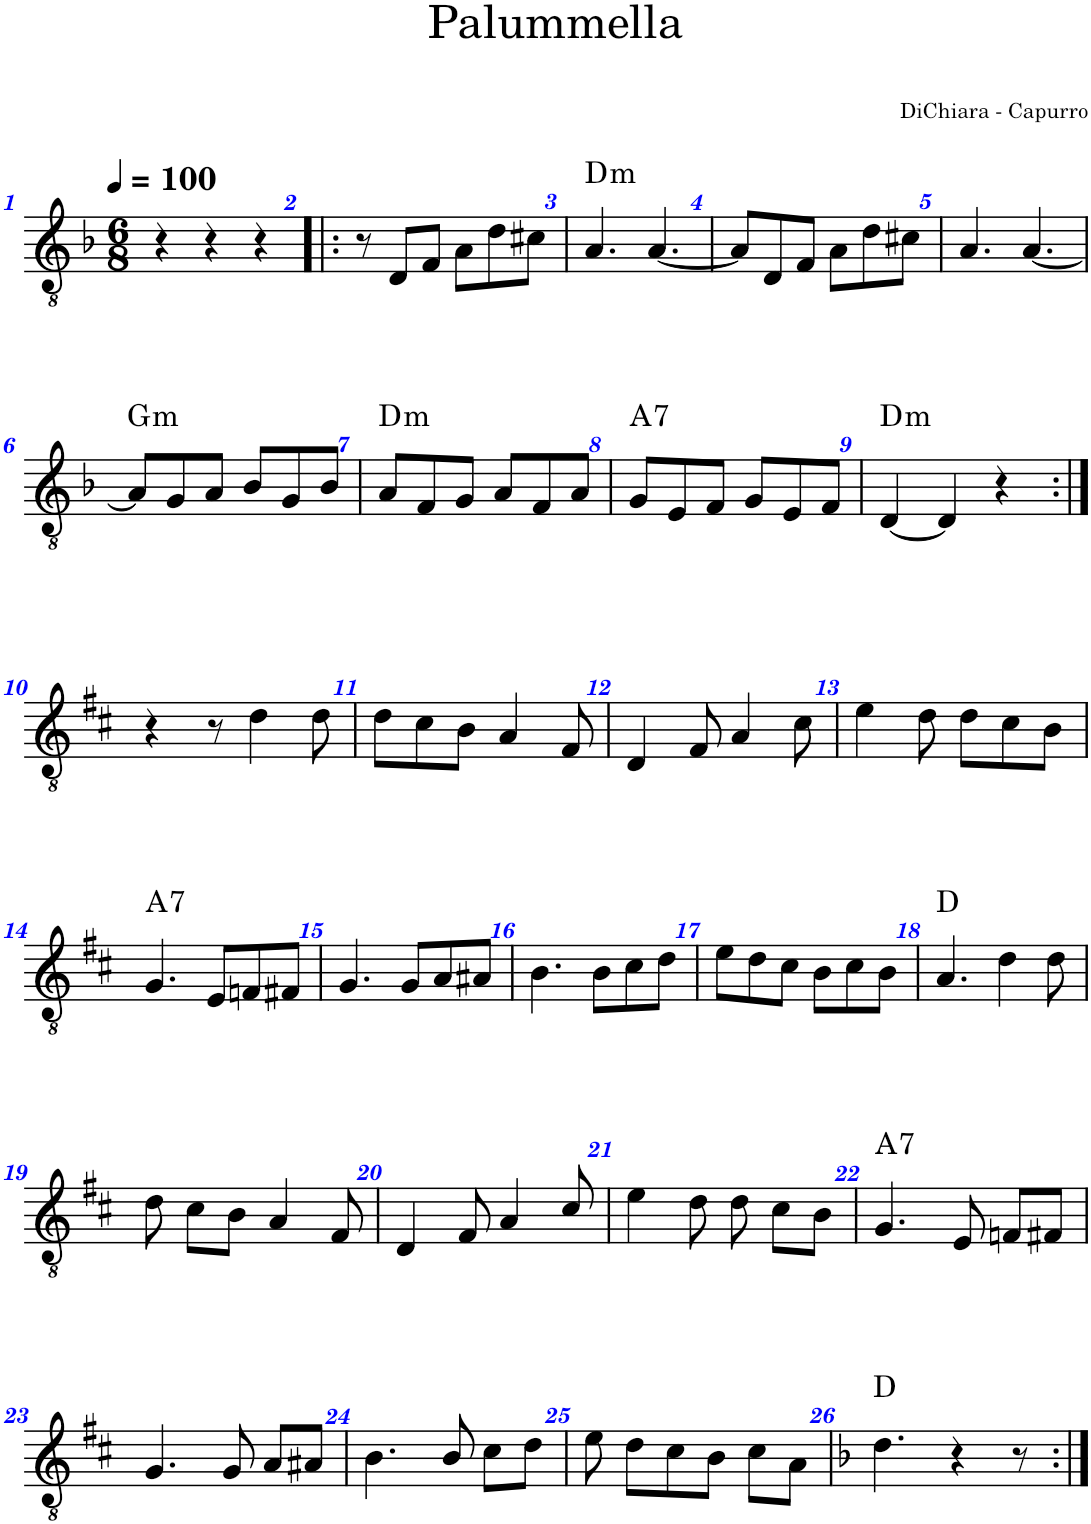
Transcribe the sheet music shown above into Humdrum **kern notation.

**kern	**harte
*part1	*part1
*staff1	*
*I"Chitarra elettrica	*
*clefGv2	*
*k[b-]	*
*M6/8	*
*MM100	*
=1	=1
4r	.
4r	.
4r	.
=2!|:	=2!|:
8r	.
8D/L	.
8F/J	.
8A\L	.
8d\	.
8c#X\J	.
=3	=3
!	!LO:H:kt=m
4.A/	D:min
[<4.A/	.
=4	=4
8A/L]	.
8D/	.
8F/J	.
8A\L	.
8d\	.
8c#X\J	.
=5	=5
4.A/	.
[<4.A/	.
!!LO:LB:g=z
=6	=6
!	!LO:H:kt=m
8A/L]	G:min
8G/	.
8A/J	.
8B-/L	.
8G/	.
8B-/J	.
=7	=7
!	!LO:H:kt=m
8A/L	D:min
8F/	.
8G/J	.
8A/L	.
8F/	.
8A/J	.
=8	=8
!	!LO:H:kt=7
8G/L	A:7
8E/	.
8F/J	.
8G/L	.
8E/	.
8F/J	.
=9	=9
!	!LO:H:kt=m
[<4D/	D:min
4D/]	.
4r	.
!!LO:LB:g=z
=10:|!	=10:|!
*k[f#c#]	*
4r	.
8r	.
4d\	.
8d\	.
=11	=11
8d\L	.
8c#\	.
8B\J	.
4A/	.
8F#/	.
=12	=12
4D/	.
8F#/	.
4A/	.
8c#\	.
=13	=13
4e\	.
8d\	.
8d\L	.
8c#\	.
8B\J	.
!!LO:LB:g=z
=14	=14
!	!LO:H:kt=7
4.G/	A:7
8E/L	.
8Fn/	.
8F#X/J	.
=15	=15
4.G/	.
8G/L	.
8A/	.
8A#X/J	.
=16	=16
4.B\	.
8B\L	.
8c#\	.
8d\J	.
=17	=17
8e\L	.
8d\	.
8c#\J	.
8B\L	.
8c#\	.
8B\J	.
=18	=18
4.A/	D:maj
4d\	.
8d\	.
!!LO:LB:g=z
=19	=19
8d\	.
8c#\L	.
8B\J	.
4A/	.
8F#/	.
=20	=20
4D/	.
8F#/	.
4A/	.
8c#/	.
=21	=21
4e\	.
8d\	.
8d\	.
8c#\L	.
8B\J	.
=22	=22
!	!LO:H:kt=7
4.G/	A:7
8E/	.
8Fn/L	.
8F#X/J	.
!!LO:LB:g=z
=23	=23
4.G/	.
8G/	.
8A/L	.
8A#X/J	.
=24	=24
4.B\	.
8B/	.
8c#\L	.
8d\J	.
=25	=25
8e\	.
8d\L	.
8c#\	.
8B\J	.
8c#\L	.
8A\J	.
=26	=26
*k[b-]	*
4.d\	D:maj
4r	.
8r	.
=:|!	=:|!
*-	*-
